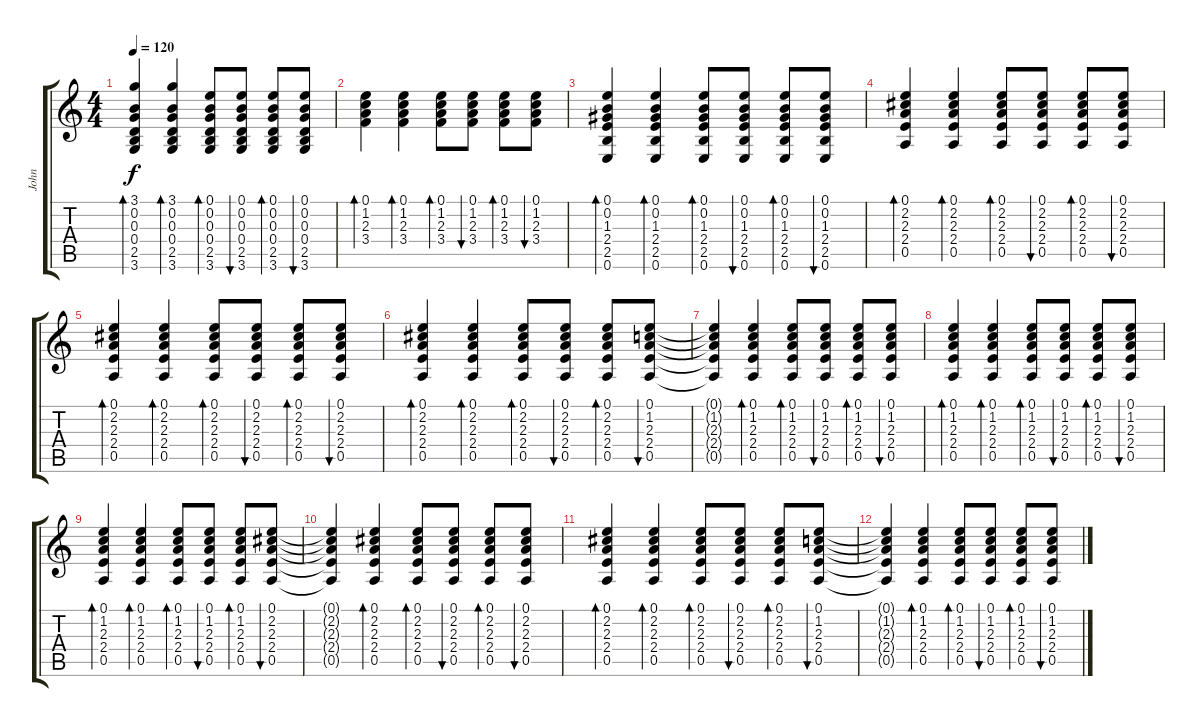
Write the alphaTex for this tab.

\track ("John" "John") {instrument acousticguitarsteel}
\staff {score tabs}
\tuning (E4 B3 G3 D3 A2 E2) {hide}
\ts (4 4)
\tempo 120
\clef g2
\ks c
(3.1 0.2 0.3 0.4 2.5 3.6).4{bd 60 dy f} (3.1 0.2 0.3 0.4 2.5 3.6).4{bd 60} (0.1 0.2 0.3 0.4 2.5 3.6).8{bd 60} (0.1 0.2 0.3 0.4 2.5 3.6).8{bu 60} (0.1 0.2 0.3 0.4 2.5 3.6).8{bd 60} (0.1 0.2 0.3 0.4 2.5 3.6).8{bu 60} |
(0.1 1.2 2.3 3.4).4{bd 60} (0.1 1.2 2.3 3.4).4{bd 60} (0.1 1.2 2.3 3.4).8{bd 60} (0.1 1.2 2.3 3.4).8{bu 60} (0.1 1.2 2.3 3.4).8{bd 60} (0.1 1.2 2.3 3.4).8{bu 60} |
(0.1 0.2 1.3 2.4 2.5 0.6).4{bd 60} (0.1 0.2 1.3 2.4 2.5 0.6).4{bd 60} (0.1 0.2 1.3 2.4 2.5 0.6).8{bd 60} (0.1 0.2 1.3 2.4 2.5 0.6).8{bu 60} (0.1 0.2 1.3 2.4 2.5 0.6).8{bd 60} (0.1 0.2 1.3 2.4 2.5 0.6).8{bu 60} |
(0.1 2.2 2.3 2.4 0.5).4{bd 60} (0.1 2.2 2.3 2.4 0.5).4{bd 60} (0.1 2.2 2.3 2.4 0.5).8{bd 60} (0.1 2.2 2.3 2.4 0.5).8{bu 60} (0.1 2.2 2.3 2.4 0.5).8{bd 60} (0.1 2.2 2.3 2.4 0.5).8{bu 60} |
(0.1 2.2 2.3 2.4 0.5).4{bd 60} (0.1 2.2 2.3 2.4 0.5).4{bd 60} (0.1 2.2 2.3 2.4 0.5).8{bd 60} (0.1 2.2 2.3 2.4 0.5).8{bu 60} (0.1 2.2 2.3 2.4 0.5).8{bd 60} (0.1 2.2 2.3 2.4 0.5).8{bu 60} |
(0.1 2.2 2.3 2.4 0.5).4{bd 60} (0.1 2.2 2.3 2.4 0.5).4{bd 60} (0.1 2.2 2.3 2.4 0.5).8{bd 60} (0.1 2.2 2.3 2.4 0.5).8{bu 60} (0.1 2.2 2.3 2.4 0.5).8{bd 60} (0.1 1.2 2.3 2.4 0.5).8{bu 60} |
(0.1{t} 1.2{t} 2.3{t} 2.4{t} 0.5{t}).4 (0.1 1.2 2.3 2.4 0.5).4{bd 60} (0.1 1.2 2.3 2.4 0.5).8{bd 60} (0.1 1.2 2.3 2.4 0.5).8{bu 60} (0.1 1.2 2.3 2.4 0.5).8{bd 60} (0.1 1.2 2.3 2.4 0.5).8{bu 60} |
(0.1 1.2 2.3 2.4 0.5).4{bd 60 volume 7} (0.1 1.2 2.3 2.4 0.5).4{bd 60} (0.1 1.2 2.3 2.4 0.5).8{bd 60} (0.1 1.2 2.3 2.4 0.5).8{bu 60} (0.1 1.2 2.3 2.4 0.5).8{bd 60} (0.1 1.2 2.3 2.4 0.5).8{bu 60} |
(0.1 1.2 2.3 2.4 0.5).4{bd 60 volume 6} (0.1 1.2 2.3 2.4 0.5).4{bd 60} (0.1 1.2 2.3 2.4 0.5).8{bd 60} (0.1 1.2 2.3 2.4 0.5).8{bu 60} (0.1 1.2 2.3 2.4 0.5).8{bd 60} (0.1 2.2 2.3 2.4 0.5).8{bu 60} |
(0.1{t} 2.2{t} 2.3{t} 2.4{t} 0.5{t}).4 (0.1 2.2 2.3 2.4 0.5).4{bd 60 volume 5} (0.1 2.2 2.3 2.4 0.5).8{bd 60} (0.1 2.2 2.3 2.4 0.5).8{bu 60} (0.1 2.2 2.3 2.4 0.5).8{bd 60} (0.1 2.2 2.3 2.4 0.5).8{bu 60} |
(0.1 2.2 2.3 2.4 0.5).4{bd 60 volume 4} (0.1 2.2 2.3 2.4 0.5).4{bd 60} (0.1 2.2 2.3 2.4 0.5).8{bd 60} (0.1 2.2 2.3 2.4 0.5).8{bu 60} (0.1 2.2 2.3 2.4 0.5).8{bd 60} (0.1 1.2 2.3 2.4 0.5).8{bu 60} |
(0.1{t} 1.2{t} 2.3{t} 2.4{t} 0.5{t}).4 (0.1 1.2 2.3 2.4 0.5).4{bd 60 volume 3} (0.1 1.2 2.3 2.4 0.5).8{bd 60} (0.1 1.2 2.3 2.4 0.5).8{bu 60} (0.1 1.2 2.3 2.4 0.5).8{bd 60 volume 2} (0.1 1.2 2.3 2.4 0.5).8{bu 60}
